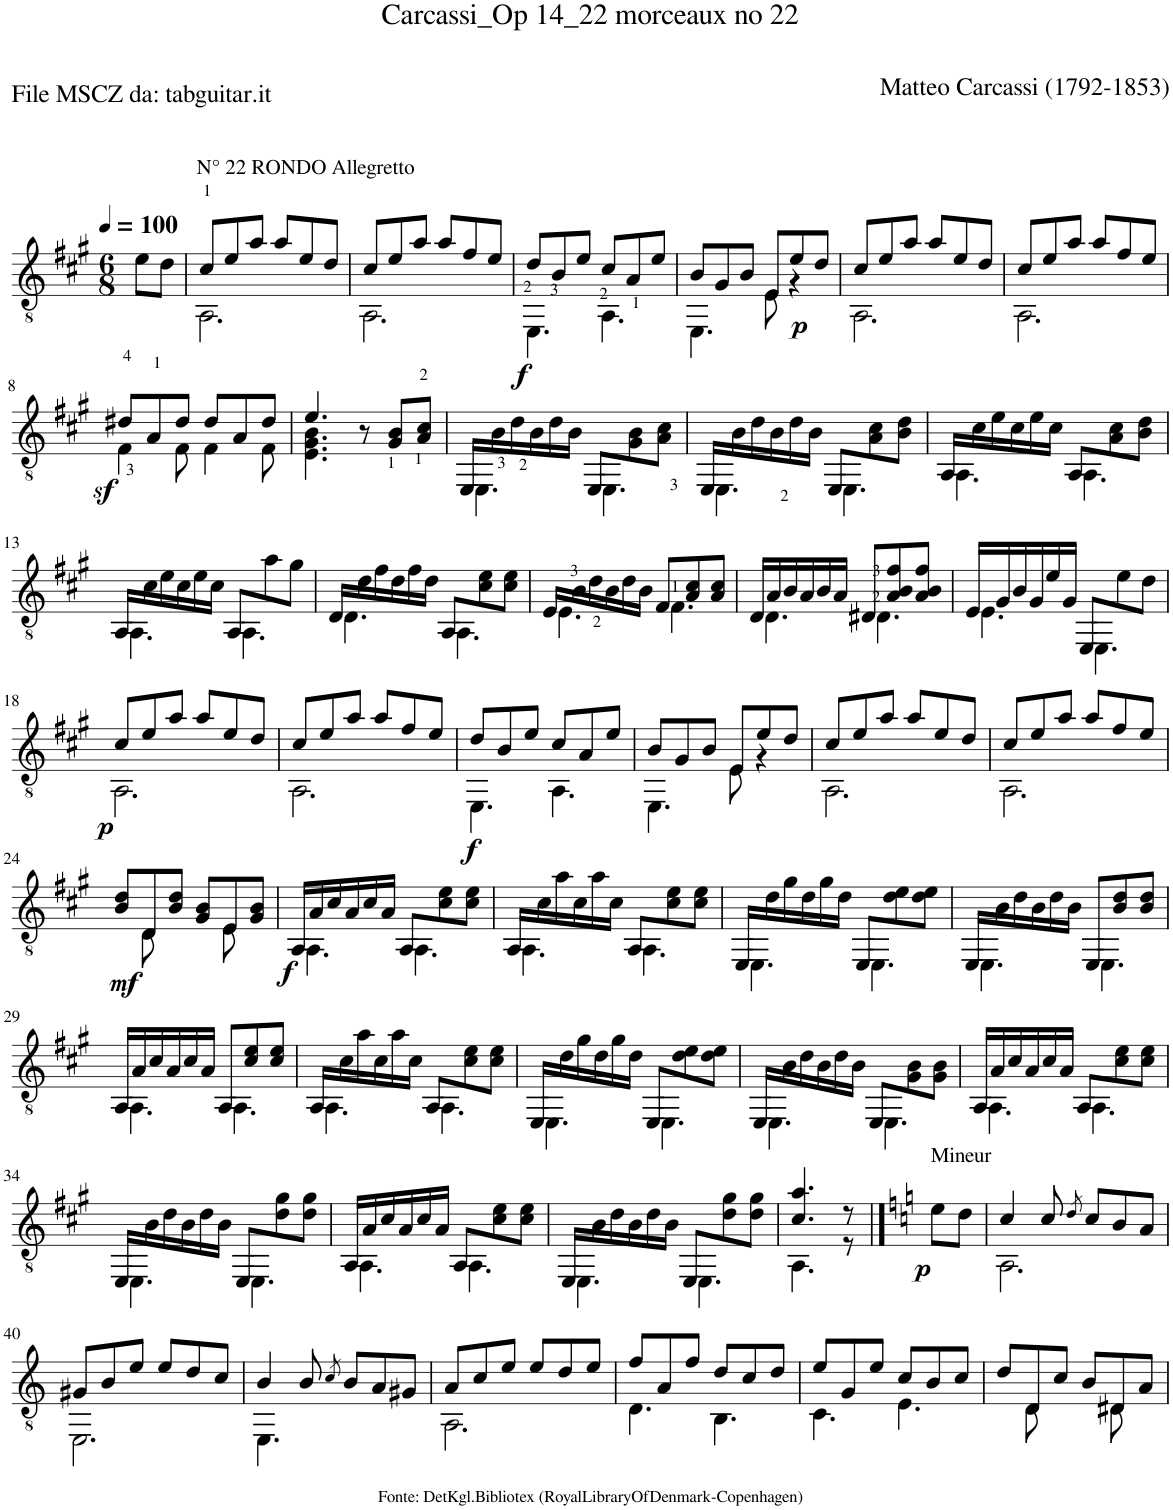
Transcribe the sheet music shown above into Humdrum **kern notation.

**kern	**dynam
*part1	*part1
*staff1	*staff1
*I"Guitar	*
*I'Guit.	*
*clefGv2	*
*k[f#c#g#]	*
*M6/8	*
*MM100	*
=1	=1
8e\L	.
8d\J	.
=2	=2
*^	*
!LO:TX:a:t=N° 22 RONDO Allegretto	!	!
8c#/L	2.AA\	.
8e/	.	.
8a/J	.	.
8a/L	.	.
8e/	.	.
8d/J	.	.
=3	=3	=3
8c#/L	2.AA\	.
8e/	.	.
8a/J	.	.
8a/L	.	.
8f#/	.	.
8e/J	.	.
=4	=4	=4
!	!	!LO:DY:b
8d/L	4.EE\	f
8B/	.	.
8e/J	.	.
8c#/L	4.AA\	.
8A/	.	.
8e/J	.	.
=5	=5	=5
8B/L	4.EE\	.
8G#/	.	.
8B/J	.	.
8E/L	8E\	.
!	!	!LO:DY:b
8e/	4r	p
8d/J	.	.
=6	=6	=6
8c#/L	2.AA\	.
8e/	.	.
8a/J	.	.
8a/L	.	.
8e/	.	.
8d/J	.	.
=7	=7	=7
8c#/L	2.AA\	.
8e/	.	.
8a/J	.	.
8a/L	.	.
8f#/	.	.
8e/J	.	.
!!LO:LB:g=z	!!
=8	=8	=8
!	!	!LO:DY:b
8d#X/L	4F#\	sf
8A/	.	.
8d#/J	8F#\	.
8d#/L	4F#\	.
8A/	.	.
8d#/J	8F#\	.
=9	=9	=9
4.e/	4.E\ 4.G#\ 4.B\	.
8r	4.ryy	.
8G#/ 8B/L	.	.
8A/ 8c#/J	.	.
=10	=10	=10
16EE/LL	4.EE\	.
16B\	.	.
16d\	.	.
16B\	.	.
16d\	.	.
16B\JJ	.	.
8EE/L	4.EE\	.
8G#\ 8B\	.	.
8A\ 8c#\J	.	.
=11	=11	=11
16EE/LL	4.EE\	.
16B\	.	.
16d\	.	.
16B\	.	.
16d\	.	.
16B\JJ	.	.
8EE/L	4.EE\	.
8A\ 8c#\	.	.
8B\ 8d\J	.	.
=12	=12	=12
16AA/LL	4.AA\	.
16c#\	.	.
16e\	.	.
16c#\	.	.
16e\	.	.
16c#\JJ	.	.
8AA/L	4.AA\	.
8A\ 8c#\	.	.
8B\ 8d\J	.	.
!!LO:LB:g=z	!!
=13	=13	=13
16AA/LL	4.AA\	.
16c#\	.	.
16e\	.	.
16c#\	.	.
16e\	.	.
16c#\JJ	.	.
8AA/L	4.AA\	.
8a\	.	.
8g#\J	.	.
=14	=14	=14
16D/LL	4.D\	.
16d\	.	.
16f#\	.	.
16d\	.	.
16f#\	.	.
16d\JJ	.	.
8AA/L	4.AA\	.
8c#\ 8e\	.	.
8c#\ 8e\J	.	.
=15	=15	=15
16E/LL	4.E\	.
16B\	.	.
16d\	.	.
16B\	.	.
16d\	.	.
16B\JJ	.	.
8F#/L	4.F#\	.
8A/ 8c#/	.	.
8A/ 8c#/J	.	.
=16	=16	=16
16D/LL	4.D\	.
16A/	.	.
16B/	.	.
16A/	.	.
16B/	.	.
16A/JJ	.	.
8D#X/L	4.D#\	.
8A/ 8B/ 8f#/	.	.
8A/ 8B/ 8f#/J	.	.
=17	=17	=17
16E/LL	4.E\	.
16G#/	.	.
16B/	.	.
16G#/	.	.
16e/	.	.
16G#/JJ	.	.
8EE/L	4.EE\	.
8e\	.	.
8d\J	.	.
!!LO:LB:g=z	!!
=18	=18	=18
!	!	!LO:DY:b
8c#/L	2.AA\	p
8e/	.	.
8a/J	.	.
8a/L	.	.
8e/	.	.
8d/J	.	.
=19	=19	=19
8c#/L	2.AA\	.
8e/	.	.
8a/J	.	.
8a/L	.	.
8f#/	.	.
!	!	!LO:DY:b
8e/J	.	f
=20	=20	=20
8d/L	4.EE\	.
8B/	.	.
8e/J	.	.
8c#/L	4.AA\	.
8A/	.	.
8e/J	.	.
=21	=21	=21
8B/L	4.EE\	.
8G#/	.	.
8B/J	.	.
8E/L	8E\	.
8e/	4r	.
8d/J	.	.
=22	=22	=22
8c#/L	2.AA\	.
8e/	.	.
8a/J	.	.
8a/L	.	.
8e/	.	.
8d/J	.	.
=23	=23	=23
8c#/L	2.AA\	.
8e/	.	.
8a/J	.	.
8a/L	.	.
8f#/	.	.
8e/J	.	.
!!LO:LB:g=z	!!
=24	=24	=24
!	!	!LO:DY:b
8B/ 8d/L	8ryy	mf
8D/	8D\	.
8B/ 8d/J	4ryy	.
8G#/ 8B/L	.	.
8E/	8E\	.
8G#/ 8B/J	8ryy	.
=25	=25	=25
!	!	!LO:DY:b
16AA/LL	4.AA\	f
16A/	.	.
16c#/	.	.
16A/	.	.
16c#/	.	.
16A/JJ	.	.
8AA/L	4.AA\	.
8c#\ 8e\	.	.
8c#\ 8e\J	.	.
=26	=26	=26
16AA/LL	4.AA\	.
16c#\	.	.
16a\	.	.
16c#\	.	.
16a\	.	.
16c#\JJ	.	.
8AA/L	4.AA\	.
8c#\ 8e\	.	.
8c#\ 8e\J	.	.
=27	=27	=27
16EE/LL	4.EE\	.
16d\	.	.
16g#\	.	.
16d\	.	.
16g#\	.	.
16d\JJ	.	.
8EE/L	4.EE\	.
8d\ 8e\	.	.
8d\ 8e\J	.	.
=28	=28	=28
16EE/LL	4.EE\	.
16B\	.	.
16d\	.	.
16B\	.	.
16d\	.	.
16B\JJ	.	.
8EE/L	4.EE\	.
8B/ 8d/	.	.
8B/ 8d/J	.	.
!!LO:LB:g=z	!!
=29	=29	=29
16AA/LL	4.AA\	.
16A/	.	.
16c#/	.	.
16A/	.	.
16c#/	.	.
16A/JJ	.	.
8AA/L	4.AA\	.
8c#/ 8e/	.	.
8c#/ 8e/J	.	.
=30	=30	=30
16AA/LL	4.AA\	.
16c#\	.	.
16a\	.	.
16c#\	.	.
16a\	.	.
16c#\JJ	.	.
8AA/L	4.AA\	.
8c#\ 8e\	.	.
8c#\ 8e\J	.	.
=31	=31	=31
16EE/LL	4.EE\	.
16d\	.	.
16g#\	.	.
16d\	.	.
16g#\	.	.
16d\JJ	.	.
8EE/L	4.EE\	.
8d\ 8e\	.	.
8d\ 8e\J	.	.
=32	=32	=32
16EE/LL	4.EE\	.
16B\	.	.
16d\	.	.
16B\	.	.
16d\	.	.
16B\JJ	.	.
8EE/L	4.EE\	.
8G#\ 8B\	.	.
8G#\ 8B\J	.	.
=33	=33	=33
16AA/LL	4.AA\	.
16A/	.	.
16c#/	.	.
16A/	.	.
16c#/	.	.
16A/JJ	.	.
8AA/L	4.AA\	.
8c#\ 8e\	.	.
8c#\ 8e\J	.	.
!!LO:LB:g=z	!!
=34	=34	=34
16EE/LL	4.EE\	.
16B\	.	.
16d\	.	.
16B\	.	.
16d\	.	.
16B\JJ	.	.
8EE/L	4.EE\	.
8d\ 8g#\	.	.
8d\ 8g#\J	.	.
=35	=35	=35
16AA/LL	4.AA\	.
16A/	.	.
16c#/	.	.
16A/	.	.
16c#/	.	.
16A/JJ	.	.
8AA/L	4.AA\	.
8c#\ 8e\	.	.
8c#\ 8e\J	.	.
=36	=36	=36
16EE/LL	4.EE\	.
16B\	.	.
16d\	.	.
16B\	.	.
16d\	.	.
16B\JJ	.	.
8EE/L	4.EE\	.
8d\ 8g#\	.	.
8d\ 8g#\J	.	.
=37	=37	=37
4.c#/ 4.a/	4.AA\	.
8r	8r	.
*v	*v	*
==38	==38
*k[]	*
*^	*
!LO:TX:a:t=Mineur	!	!
!	!	!LO:DY:b
*v	*v	*
8e\L	p
8d\J	.
=39	=39
*^	*
4c/	2.AA\	.
8c/	.	.
8qd/	.	.
8c/L	.	.
8B/	.	.
8A/J	.	.
!!LO:LB:g=z	!!
=40	=40	=40
8G#X/L	2.EE\	.
8B/	.	.
8e/J	.	.
8e/L	.	.
8d/	.	.
8c/J	.	.
=41	=41	=41
4B/	4.EE\	.
8B/	.	.
8qc/	.	.
8B/L	4.ryy	.
8A/	.	.
8G#X/J	.	.
=42	=42	=42
8A/L	2.AA\	.
8c/	.	.
8e/J	.	.
8e/L	.	.
8d/	.	.
8e/J	.	.
=43	=43	=43
8f/L	4.D\	.
8A/	.	.
8f/J	.	.
8d/L	4.BB\	.
8c/	.	.
8d/J	.	.
=44	=44	=44
8e/L	4.C\	.
8G/	.	.
8e/J	.	.
8c/L	4.E\	.
8B/	.	.
8c/J	.	.
=45	=45	=45
8d/L	8ryy	.
8D/	8D\	.
8c/J	4ryy	.
8B/L	.	.
8D#X/	8D#\	.
8A/J	8ryy	.
*v	*v	*
=	=
*-	*-
